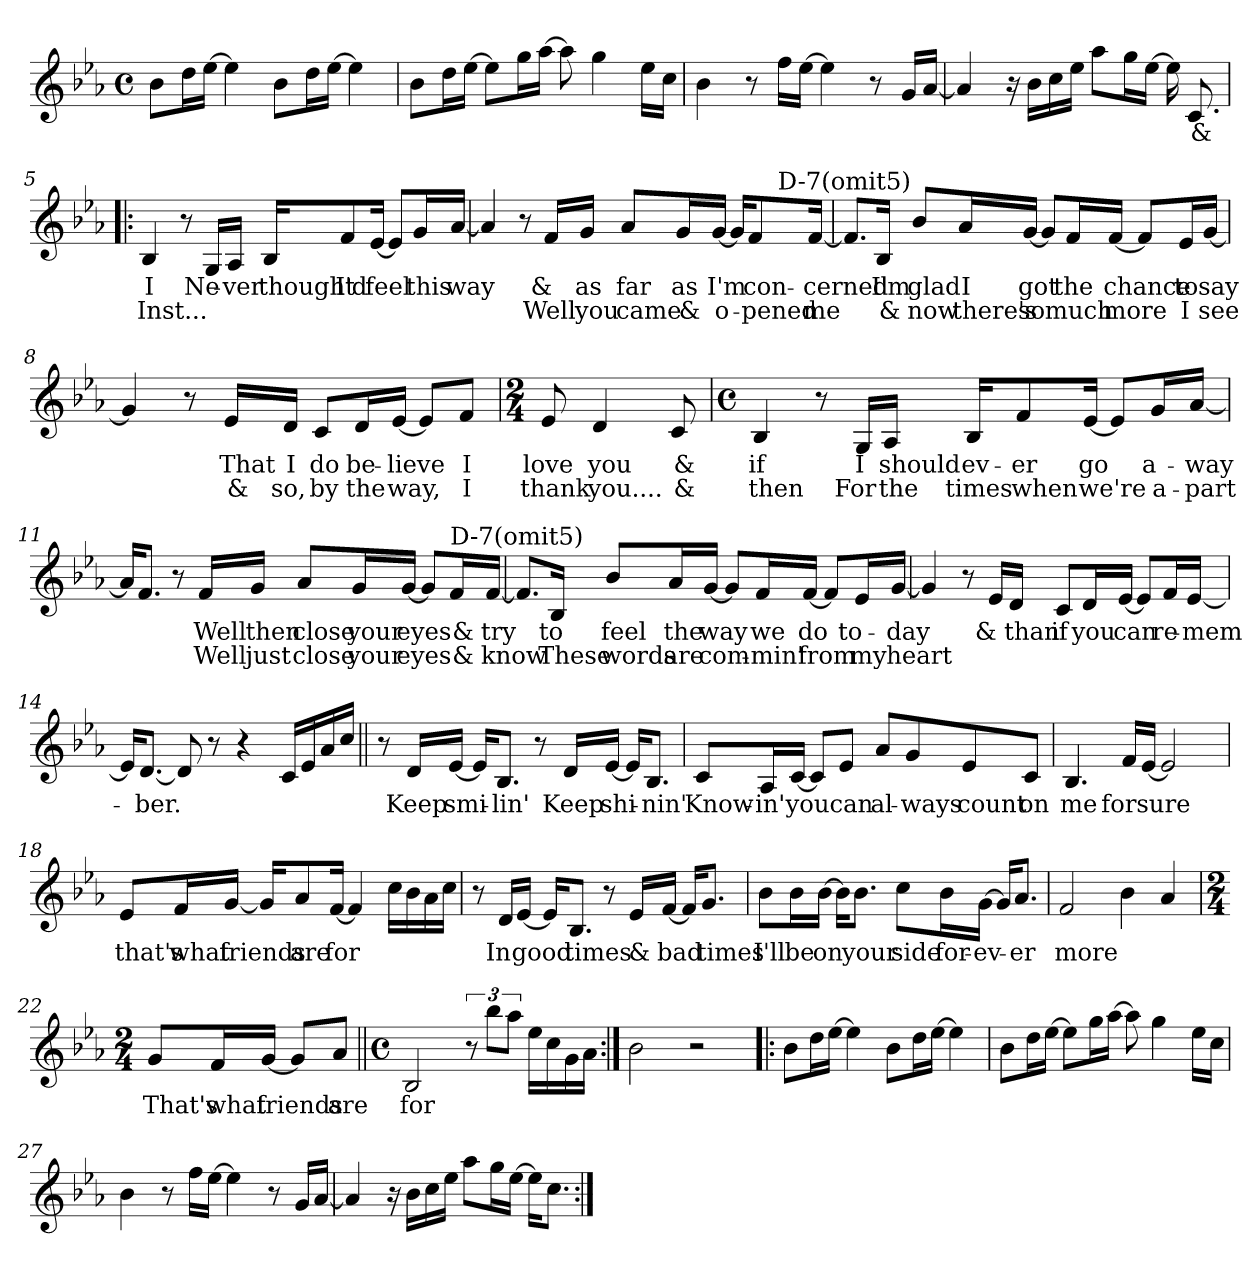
**kern	**text	**text
*part1	*part1	*part1
*staff1	*staff1	*staff1
*clefG2	*	*
*k[b-e-a-]	*	*
*E-:	*	*
*M4/4	*	*
*met(c)	*	*
=1	=1	=1
8b-\L	.	.
16dd\L	.	.
[16ee-\JJ	.	.
4ee-\]	.	.
8b-\L	.	.
16dd\L	.	.
[16ee-\JJ	.	.
4ee-\]	.	.
=2	=2	=2
8b-\L	.	.
16dd\L	.	.
[16ee-\JJ	.	.
8ee-\L]	.	.
16gg\L	.	.
[16aa-\JJ	.	.
8aa-\]	.	.
4gg\	.	.
16ee-\LL	.	.
16cc\JJ	.	.
!!LO:LB:g=z
=3	=3	=3
4b-\	.	.
8r	.	.
16ff\LL	.	.
[16ee-\JJ	.	.
4ee-\]	.	.
8r	.	.
16g/LL	.	.
[16a-/JJ	.	.
=4	=4	=4
4a-/]	.	.
16r	.	.
16b-\LL	.	.
16cc\	.	.
16ee-\JJ	.	.
8aa-\L	.	.
16gg\L	.	.
[16ee-\JJ	.	.
16ee-\]	.	.
!	!LO:LY:b	!
8.c/	&	.
!!LO:LB:g=z
=5!|:	=5!|:	=5!|:
!	!LO:LY:b	!LO:LY:b
4B-/	I	Inst...
8r	.	.
!	!LO:LY:b	!
16G/LL	Ne-	.
!	!LO:LY:b	!
16A-/JJ	-ver	.
!	!LO:LY:b	!
16B-/KL	thought	.
!	!LO:LY:b	!
8f/	I'd	.
!	!LO:LY:b	!
[16e-/Jk	feel	.
8e-/L]	.	.
!	!LO:LY:b	!
16g/L	this	.
!	!LO:LY:b	!
[16a-/JJ	way	.
=6	=6	=6
4a-/]	.	.
8r	.	.
!	!LO:LY:b	!LO:LY:b
16f/LL	&	Well
!	!LO:LY:b	!LO:LY:b
16g/JJ	as	you
!	!LO:LY:b	!LO:LY:b
8a-/L	far	came
!	!LO:LY:b	!LO:LY:b
16g/L	as	&
!	!LO:LY:b	!LO:LY:b
[16g/JJ	I'm	o-
16g/KL]	.	.
!	!LO:LY:b	!LO:LY:b
8f/	con-	-pened
!	!LO:LY:b	!LO:LY:b
[16f/Jk	-cerned	me
!!LO:LB:g=z
=7	=7	=7
!LO:TX:a:cj:t=D-7(omit5)	!	!
8.f/L]	.	.
!	!LO:LY:b	!LO:LY:b
16B-/Jk	I'm	&
!	!LO:LY:b	!LO:LY:b
8b-/L	glad	now
!	!LO:LY:b	!LO:LY:b
16a-/L	I	there's
!	!LO:LY:b	!LO:LY:b
[16g/JJ	got	so
8g/L]	.	.
!	!LO:LY:b	!LO:LY:b
16f/L	the	much
!	!LO:LY:b	!LO:LY:b
[16f/JJ	chance	more
8f/L]	.	.
!	!LO:LY:b	!LO:LY:b
16e-/L	to	I
!	!LO:LY:b	!LO:LY:b
[16g/JJ	say	see
=8	=8	=8
4g/]	.	.
8r	.	.
!	!LO:LY:b	!LO:LY:b
16e-/LL	That	&
!	!LO:LY:b	!LO:LY:b
16d/JJ	I	so,
!	!LO:LY:b	!LO:LY:b
8c/L	do	by
!	!LO:LY:b	!LO:LY:b
16d/L	be-	the
!	!LO:LY:b	!LO:LY:b
[16e-/JJ	-lieve	way,
8e-/L]	.	.
!	!LO:LY:b	!LO:LY:b
8f/J	I	I
!!LO:LB:g=z
=9	=9	=9
*M2/4	*	*
!	!LO:LY:b	!LO:LY:b
8e-/	love	thank
!	!LO:LY:b	!LO:LY:b
4d/	you	you....
!	!LO:LY:b	!LO:LY:b
8c/	&	&
=10	=10	=10
*M4/4	*	*
*met(c)	*	*
!	!LO:LY:b	!LO:LY:b
4B-/	if	then
8r	.	.
!	!LO:LY:b	!LO:LY:b
16G/LL	I	For
!	!LO:LY:b	!LO:LY:b
16A-/JJ	should	the
!	!LO:LY:b	!LO:LY:b
16B-/KL	ev-	times
!	!LO:LY:b	!LO:LY:b
8f/	-er	when
!	!LO:LY:b	!LO:LY:b
[16e-/Jk	go	we're
8e-/L]	.	.
!	!LO:LY:b	!LO:LY:b
16g/L	a-	a-
!	!LO:LY:b	!LO:LY:b
[16a-/JJ	-way	-part
!!LO:LB:g=z
=11	=11	=11
16a-/KL]	.	.
8.f/J	.	.
8r	.	.
!	!LO:LY:b	!LO:LY:b
16f/LL	Well	Well
!	!LO:LY:b	!LO:LY:b
16g/JJ	then	just
!	!LO:LY:b	!LO:LY:b
8a-/L	close	close
!	!LO:LY:b	!LO:LY:b
16g/L	your	your
!	!LO:LY:b	!LO:LY:b
[16g/JJ	eyes	eyes
8g/L]	.	.
!	!LO:LY:b	!LO:LY:b
16f/L	&	&
!	!LO:LY:b	!LO:LY:b
[16f/JJ	try	know
=12	=12	=12
!LO:TX:a:cj:t=D-7(omit5)	!	!
8.f/L]	.	.
!	!LO:LY:b	!LO:LY:b
16B-/Jk	to	These
!	!LO:LY:b	!LO:LY:b
8b-/L	feel	words
!	!LO:LY:b	!LO:LY:b
16a-/L	the	are
!	!LO:LY:b	!LO:LY:b
[16g/JJ	way	com-
8g/L]	.	.
!	!LO:LY:b	!LO:LY:b
16f/L	we	-min'
!	!LO:LY:b	!LO:LY:b
[16f/JJ	do	from
8f/L]	.	.
!	!LO:LY:b	!LO:LY:b
16e-/L	to-	my
!	!LO:LY:b	!LO:LY:b
[16g/JJ	-day	heart
!!LO:LB:g=z
=13	=13	=13
4g/]	.	.
8r	.	.
!	!LO:LY:b	!
16e-/LL	&	.
!	!LO:LY:b	!
16d/JJ	than	.
!	!LO:LY:b	!
8c/L	if	.
!	!LO:LY:b	!
16d/L	you	.
!	!LO:LY:b	!
[16e-/JJ	can	.
8e-/L]	.	.
!	!LO:LY:b	!
16f/L	re-	.
!	!LO:LY:b	!
[16e-/JJ	-mem-	.
=14	=14	=14
16e-/KL]	.	.
!	!LO:LY:b	!
[8.d/J	-ber.	.
8d/]	.	.
8r	.	.
4r	.	.
16c/LL	.	.
16e-/	.	.
16a-/	.	.
16cc/JJ	.	.
!!LO:PB:g=z
=15||	=15||	=15||
8r	.	.
!	!LO:LY:b	!
16d/LL	Keep	.
!	!LO:LY:b	!
[16e-/JJ	smi-	.
16e-/KL]	.	.
!	!LO:LY:b	!
8.B-/J	-lin'	.
8r	.	.
!	!LO:LY:b	!
16d/LL	Keep	.
!	!LO:LY:b	!
[16e-/JJ	shi-	.
16e-/KL]	.	.
!	!LO:LY:b	!
8.B-/J	-nin'	.
=16	=16	=16
!	!LO:LY:b	!
8c/L	Know-	.
!	!LO:LY:b	!
16A-/L	-in'	.
!	!LO:LY:b	!
[16c/JJ	you	.
8c/L]	.	.
!	!LO:LY:b	!
8e-/J	can	.
!	!LO:LY:b	!
8a-/L	al-	.
!	!LO:LY:b	!
8g/	-ways	.
!	!LO:LY:b	!
8e-/	count	.
!	!LO:LY:b	!
8c/J	on	.
=17	=17	=17
!	!LO:LY:b	!
4.B-/	me	.
!	!LO:LY:b	!
16f/LL	for	.
!	!LO:LY:b	!
[16e-/JJ	sure	.
2e-/]	.	.
!!LO:LB:g=z
=18	=18	=18
!	!LO:LY:b	!
8e-/L	that's	.
!	!LO:LY:b	!
16f/L	what	.
!	!LO:LY:b	!
[16g/JJ	friends	.
16g/KL]	.	.
!	!LO:LY:b	!
8a-/	are	.
!	!LO:LY:b	!
[16f/Jk	for	.
4f/]	.	.
16cc\LL	.	.
16b-\	.	.
16a-\	.	.
16cc\JJ	.	.
=19	=19	=19
8r	.	.
!	!LO:LY:b	!
16d/LL	In	.
!	!LO:LY:b	!
[16e-/JJ	good	.
16e-/KL]	.	.
!	!LO:LY:b	!
8.B-/J	times	.
8r	.	.
!	!LO:LY:b	!
16e-/LL	&	.
!	!LO:LY:b	!
[16f/JJ	bad	.
16f/KL]	.	.
!	!LO:LY:b	!
8.g/J	times	.
!!LO:LB:g=z
=20	=20	=20
!	!LO:LY:b	!
8b-\L	I'll	.
!	!LO:LY:b	!
16b-\L	be	.
!	!LO:LY:b	!
[16b-\JJ	on	.
16b-\KL]	.	.
!	!LO:LY:b	!
8.b-\J	your	.
!	!LO:LY:b	!
8cc\L	side	.
!	!LO:LY:b	!
16b-\L	for-	.
!	!LO:LY:b	!
[16g\JJ	-ev-	.
16g/KL]	.	.
!	!LO:LY:b	!
8.a-/J	-er	.
=21	=21	=21
!	!LO:LY:b	!
2f/	more	.
4b-\	.	.
4a-/	.	.
!!LO:LB:g=z
=22	=22	=22
*M2/4	*	*
!	!LO:LY:b	!
8g/L	That's	.
!	!LO:LY:b	!
16f/L	what	.
!	!LO:LY:b	!
[16g/JJ	friends	.
8g/L]	.	.
!	!LO:LY:b	!
8a-/J	are	.
=23||	=23||	=23||
*M4/4	*	*
*met(c)	*	*
!	!LO:LY:b	!
2B-/	for	.
12r	.	.
12bb-\L	.	.
12aa-\J	.	.
16ee-\LL	.	.
16cc\	.	.
16g\	.	.
16a-\JJ	.	.
=24:|!	=24:|!	=24:|!
2b-\	.	.
2r	.	.
!!LO:LB:g=z
=25!|:	=25!|:	=25!|:
8b-\L	.	.
16dd\L	.	.
[16ee-\JJ	.	.
4ee-\]	.	.
8b-\L	.	.
16dd\L	.	.
[16ee-\JJ	.	.
4ee-\]	.	.
=26	=26	=26
8b-\L	.	.
16dd\L	.	.
[16ee-\JJ	.	.
8ee-\L]	.	.
16gg\L	.	.
[16aa-\JJ	.	.
8aa-\]	.	.
4gg\	.	.
16ee-\LL	.	.
16cc\JJ	.	.
!!LO:LB:g=z
=27	=27	=27
4b-\	.	.
8r	.	.
16ff\LL	.	.
[16ee-\JJ	.	.
4ee-\]	.	.
8r	.	.
16g/LL	.	.
[16a-/JJ	.	.
=28	=28	=28
4a-/]	.	.
16r	.	.
16b-\LL	.	.
16cc\	.	.
16ee-\JJ	.	.
8aa-\L	.	.
16gg\L	.	.
[16ee-\JJ	.	.
16ee-\KL]	.	.
8.cc\J	.	.
=:|!	=:|!	=:|!
*-	*-	*-
